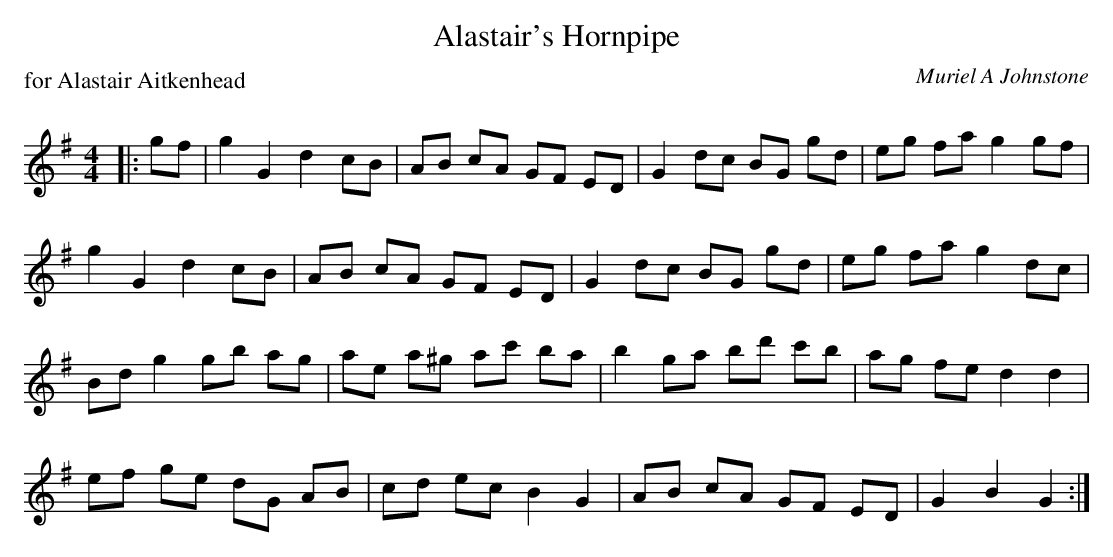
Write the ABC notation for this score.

X:1
T: Alastair's Hornpipe
C: Muriel A Johnstone
P: for Alastair Aitkenhead
Q:232
K:G
M:4/4
L:1/8
|:gf|g2G2 d2cB|AB cA GF ED|G2 dc BG gd|eg fa g2 gf|
g2G2 d2cB|AB cA GF ED|G2 dc BG gd|eg fa g2 dc|
Bdg2 gb ag|ae a^g ac' ba|b2ga bd' c'b|ag fe d2 d2|
ef ge dG AB|cd ec B2 G2|AB cA GF ED|G2 B2 G2:|
